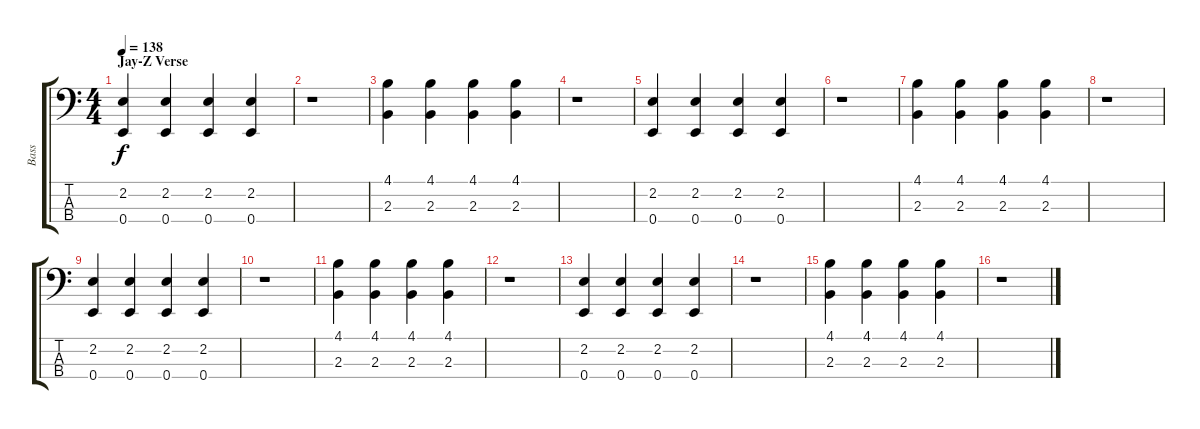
\track ("Bass" "Bass") {instrument electricbassfinger}
\staff {score tabs}
\tuning (G2 D2 A1 E1) {hide}
\ts (4 4)
\section ("" "Jay-Z Verse")
\tempo 138
\clef f4
\ks c
(2.2 0.4).4{dy f} (2.2 0.4).4 (2.2 0.4).4 (2.2 0.4).4 |
r.1 |
(4.1 2.3).4 (4.1 2.3).4 (4.1 2.3).4 (4.1 2.3).4 |
r.1 |
(2.2 0.4).4 (2.2 0.4).4 (2.2 0.4).4 (2.2 0.4).4 |
r.1 |
(4.1 2.3).4 (4.1 2.3).4 (4.1 2.3).4 (4.1 2.3).4 |
r.1 |
(2.2 0.4).4 (2.2 0.4).4 (2.2 0.4).4 (2.2 0.4).4 |
r.1 |
(4.1 2.3).4 (4.1 2.3).4 (4.1 2.3).4 (4.1 2.3).4 |
r.1 |
(2.2 0.4).4 (2.2 0.4).4 (2.2 0.4).4 (2.2 0.4).4 |
r.1 |
(4.1 2.3).4 (4.1 2.3).4 (4.1 2.3).4 (4.1 2.3).4 |
r.1
